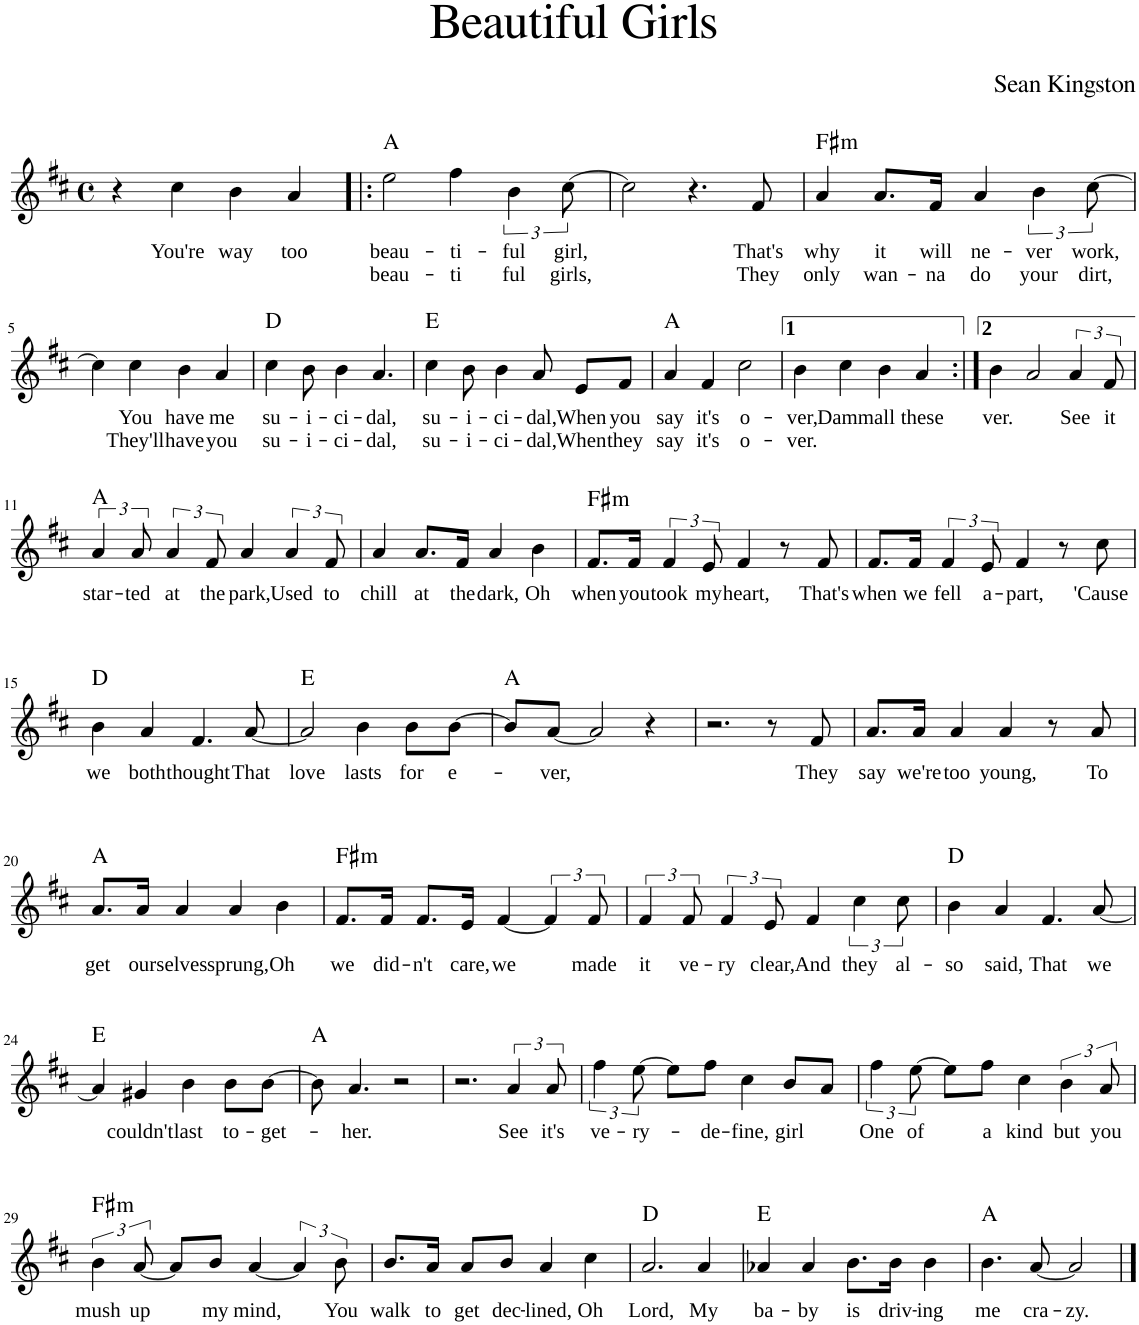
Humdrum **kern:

**kern	**text	**text	**harte
*part1	*part1	*part1	*part1
*staff1	*staff1	*staff1	*
*I"Piano	*	*	*
*I'Pno	*	*	*
*clefG2	*	*	*
*k[f#c#]	*	*	*
*M4/4	*	*	*
*met(c)	*	*	*
=1	=1	=1	=1
4r	.	.	.
!	!LO:LY:b	!	!
4cc#\	You're	.	.
!	!LO:LY:b	!	!
4b\	way	.	.
!	!LO:LY:b	!	!
4a/	too	.	.
=2!|:	=2!|:	=2!|:	=2!|:
!	!LO:LY:b	!LO:LY:b	!
2ee\	beau-	beau-	A:maj
!	!LO:LY:b	!LO:LY:b	!
4ff#\	-ti-	-ti	.
!	!LO:LY:b	!LO:LY:b	!
6b\	-ful	ful	.
!	!LO:LY:b	!LO:LY:b	!
[12cc#\	girl,	girls,	.
=3	=3	=3	=3
2cc#\]	.	.	.
4.r	.	.	.
!	!LO:LY:b	!LO:LY:b	!
8f#/	That's	They	.
=4	=4	=4	=4
!	!LO:LY:b	!LO:LY:b	!LO:H:kt=m
4a/	why	only	F#:min
!	!LO:LY:b	!LO:LY:b	!
8.a/L	it	wan-	.
!	!LO:LY:b	!LO:LY:b	!
16f#/Jk	will	-na	.
!	!LO:LY:b	!LO:LY:b	!
4a/	ne-	do	.
!	!LO:LY:b	!LO:LY:b	!
6b\	-ver	your	.
!	!LO:LY:b	!LO:LY:b	!
[12cc#\	work,	dirt,	.
!!LO:LB:g=z
=5	=5	=5	=5
4cc#\]	.	.	.
!	!LO:LY:b	!LO:LY:b	!
4cc#\	You	They'll	.
!	!LO:LY:b	!LO:LY:b	!
4b\	have	have	.
!	!LO:LY:b	!LO:LY:b	!
4a/	me	you	.
=6	=6	=6	=6
!	!LO:LY:b	!LO:LY:b	!
4cc#\	su-	su-	D:maj
!	!LO:LY:b	!LO:LY:b	!
8b\	-i-	-i-	.
!	!LO:LY:b	!LO:LY:b	!
4b\	-ci-	-ci-	.
!	!LO:LY:b	!LO:LY:b	!
4.a/	-dal,	-dal,	.
=7	=7	=7	=7
!	!LO:LY:b	!LO:LY:b	!
4cc#\	su-	su-	E:maj
!	!LO:LY:b	!LO:LY:b	!
8b\	-i-	-i-	.
!	!LO:LY:b	!LO:LY:b	!
4b\	-ci-	-ci-	.
!	!LO:LY:b	!LO:LY:b	!
8a/	-dal,	-dal,	.
!	!LO:LY:b	!LO:LY:b	!
8e/L	When	When	.
!	!LO:LY:b	!LO:LY:b	!
8f#/J	you	they	.
=8	=8	=8	=8
!	!LO:LY:b	!LO:LY:b	!
4a/	say	say	A:maj
!	!LO:LY:b	!LO:LY:b	!
4f#/	it's	it's	.
!	!LO:LY:b	!LO:LY:b	!
2cc#\	o-	o-	.
=9	=9	=9	=9
!	!LO:LY:b	!LO:LY:b	!
4b\	-ver,	-ver.	.
!	!LO:LY:b	!	!
4cc#\	Damm	.	.
!	!LO:LY:b	!	!
4b\	all	.	.
!	!LO:LY:b	!	!
4a/	these	.	.
=10:|!	=10:|!	=10:|!	=10:|!
!	!LO:LY:b	!	!
4b\	ver.	.	.
2a/	.	.	.
!	!LO:LY:b	!	!
6a/	See	.	.
!	!LO:LY:b	!	!
12f#/	it	.	.
!!LO:LB:g=z
=11	=11	=11	=11
!	!LO:LY:b	!	!
6a/	star-	.	A:maj
!	!LO:LY:b	!	!
12a/	-ted	.	.
!	!LO:LY:b	!	!
6a/	at	.	.
!	!LO:LY:b	!	!
12f#/	the	.	.
!	!LO:LY:b	!	!
4a/	park,	.	.
!	!LO:LY:b	!	!
6a/	Used	.	.
!	!LO:LY:b	!	!
12f#/	to	.	.
=12	=12	=12	=12
!	!LO:LY:b	!	!
4a/	chill	.	.
!	!LO:LY:b	!	!
8.a/L	at	.	.
!	!LO:LY:b	!	!
16f#/Jk	the	.	.
!	!LO:LY:b	!	!
4a/	dark,	.	.
!	!LO:LY:b	!	!
4b\	Oh	.	.
=13	=13	=13	=13
!	!LO:LY:b	!	!LO:H:kt=m
8.f#/L	when	.	F#:min
!	!LO:LY:b	!	!
16f#/Jk	you	.	.
!	!LO:LY:b	!	!
6f#/	took	.	.
!	!LO:LY:b	!	!
12e/	my	.	.
!	!LO:LY:b	!	!
4f#/	heart,	.	.
8r	.	.	.
!	!LO:LY:b	!	!
8f#/	That's	.	.
=14	=14	=14	=14
!	!LO:LY:b	!	!
8.f#/L	when	.	.
!	!LO:LY:b	!	!
16f#/Jk	we	.	.
!	!LO:LY:b	!	!
6f#/	fell	.	.
!	!LO:LY:b	!	!
12e/	a-	.	.
!	!LO:LY:b	!	!
4f#/	-part,	.	.
8r	.	.	.
!	!LO:LY:b	!	!
8cc#\	'Cause	.	.
!!LO:LB:g=z
=15	=15	=15	=15
!	!LO:LY:b	!	!
4b\	we	.	D:maj
!	!LO:LY:b	!	!
4a/	both	.	.
!	!LO:LY:b	!	!
4.f#/	thought	.	.
!	!LO:LY:b	!	!
[8a/	That	.	.
=16	=16	=16	=16
!	!LO:LY:b	!	!
2a/]	love	.	E:maj
!	!LO:LY:b	!	!
4b\	lasts	.	.
!	!LO:LY:b	!	!
8b\L	for	.	.
!	!LO:LY:b	!	!
[8b\J	e-	.	.
=17	=17	=17	=17
8b/L]	.	.	A:maj
!	!LO:LY:b	!	!
[8a/J	-ver,	.	.
2a/]	.	.	.
4r	.	.	.
=18	=18	=18	=18
2.r	.	.	.
8r	.	.	.
!	!LO:LY:b	!	!
8f#/	They	.	.
=19	=19	=19	=19
!	!LO:LY:b	!	!
8.a/L	say	.	.
!	!LO:LY:b	!	!
16a/Jk	we're	.	.
!	!LO:LY:b	!	!
4a/	too	.	.
!	!LO:LY:b	!	!
4a/	young,	.	.
8r	.	.	.
!	!LO:LY:b	!	!
8a/	To	.	.
!!LO:LB:g=z
=20	=20	=20	=20
!	!LO:LY:b	!	!
8.a/L	get	.	A:maj
!	!LO:LY:b	!	!
16a/Jk	our-	.	.
!	!LO:LY:b	!	!
4a/	-selves	.	.
!	!LO:LY:b	!	!
4a/	sprung,	.	.
!	!LO:LY:b	!	!
4b\	Oh	.	.
=21	=21	=21	=21
!	!LO:LY:b	!	!LO:H:kt=m
8.f#/L	we	.	F#:min
!	!LO:LY:b	!	!
16f#/Jk	did-	.	.
!	!LO:LY:b	!	!
8.f#/L	-n't	.	.
!	!LO:LY:b	!	!
16e/Jk	care,	.	.
!	!LO:LY:b	!	!
[4f#/	we	.	.
6f#/]	.	.	.
!	!LO:LY:b	!	!
12f#/	made	.	.
=22	=22	=22	=22
!	!LO:LY:b	!	!
6f#/	it	.	.
!	!LO:LY:b	!	!
12f#/	ve-	.	.
!	!LO:LY:b	!	!
6f#/	-ry	.	.
!	!LO:LY:b	!	!
12e/	clear,	.	.
!	!LO:LY:b	!	!
4f#/	And	.	.
!	!LO:LY:b	!	!
6cc#\	they	.	.
!	!LO:LY:b	!	!
12cc#\	al-	.	.
=23	=23	=23	=23
!	!LO:LY:b	!	!
4b\	-so	.	D:maj
!	!LO:LY:b	!	!
4a/	said,	.	.
!	!LO:LY:b	!	!
4.f#/	That	.	.
!	!LO:LY:b	!	!
[8a/	we	.	.
!!LO:LB:g=z
=24	=24	=24	=24
4a/]	.	.	E:maj
!	!LO:LY:b	!	!
4g#X/	couldn't	.	.
!	!LO:LY:b	!	!
4b\	last	.	.
!	!LO:LY:b	!	!
8b\L	to-	.	.
!	!LO:LY:b	!	!
[8b\J	-get-	.	.
=25	=25	=25	=25
8b\]	.	.	A:maj
!	!LO:LY:b	!	!
4.a/	-her.	.	.
2r	.	.	.
=26	=26	=26	=26
2.r	.	.	.
!	!LO:LY:b	!	!
6a/	See	.	.
!	!LO:LY:b	!	!
12a/	it's	.	.
=27	=27	=27	=27
!	!LO:LY:b	!	!
6ff#\	ve-	.	.
!	!LO:LY:b	!	!
[12ee\	-ry-	.	.
8ee\L]	.	.	.
!	!LO:LY:b	!	!
8ff#\J	-de-	.	.
!	!LO:LY:b	!	!
4cc#\	-fine,	.	.
!	!LO:LY:b	!	!
8b/L	girl	.	.
8a/J	.	.	.
=28	=28	=28	=28
!	!LO:LY:b	!	!
6ff#\	One	.	.
!	!LO:LY:b	!	!
[12ee\	of	.	.
8ee\L]	.	.	.
!	!LO:LY:b	!	!
8ff#\J	a	.	.
!	!LO:LY:b	!	!
4cc#\	kind	.	.
!	!LO:LY:b	!	!
6b\	but	.	.
!	!LO:LY:b	!	!
12a/	you	.	.
!!LO:LB:g=z
=29	=29	=29	=29
!	!LO:LY:b	!	!LO:H:kt=m
6b\	mush	.	F#:min
!	!LO:LY:b	!	!
[12a/	up	.	.
8a/L]	.	.	.
!	!LO:LY:b	!	!
8b/J	my	.	.
!	!LO:LY:b	!	!
[4a/	mind,	.	.
6a/]	.	.	.
!	!LO:LY:b	!	!
12b\	You	.	.
=30	=30	=30	=30
!	!LO:LY:b	!	!
8.b/L	walk	.	.
!	!LO:LY:b	!	!
16a/Jk	to	.	.
!	!LO:LY:b	!	!
8a/L	get	.	.
!	!LO:LY:b	!	!
8b/J	dec-	.	.
!	!LO:LY:b	!	!
4a/	-lined,	.	.
!	!LO:LY:b	!	!
4cc#\	Oh	.	.
=31	=31	=31	=31
!	!LO:LY:b	!	!
2.a/	Lord,	.	D:maj
!	!LO:LY:b	!	!
4a/	My	.	.
=32	=32	=32	=32
!	!LO:LY:b	!	!
4a-X/	ba-	.	E:maj
!	!LO:LY:b	!	!
4a-/	-by	.	.
!	!LO:LY:b	!	!
8.b\L	is	.	.
!	!LO:LY:b	!	!
16b\Jk	driv-	.	.
!	!LO:LY:b	!	!
4b\	-ing	.	.
=33	=33	=33	=33
!	!LO:LY:b	!	!
4.b\	me	.	A:maj
!	!LO:LY:b	!	!
[8a/	cra-	.	.
!	!LO:LY:b	!	!
2a/]	-zy.	.	.
==	==	==	==
*-	*-	*-	*-
